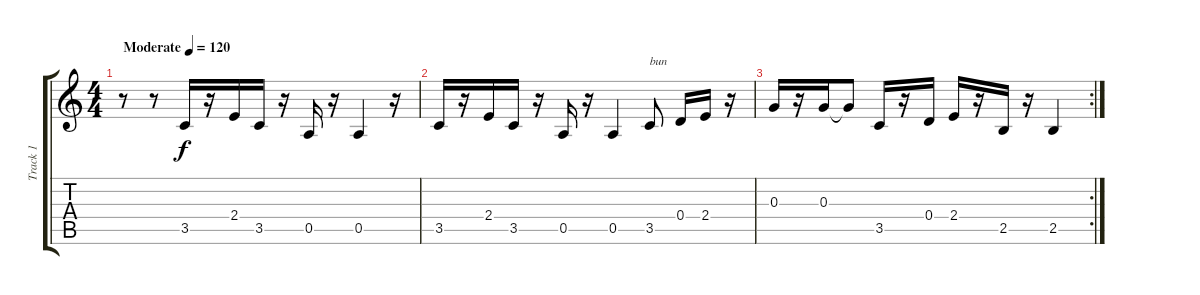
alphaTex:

\track ("Track 1" "Track 1") {instrument acousticguitarsteel}
\staff {score tabs}
\tuning (E4 B3 G3 D3 A2 E2) {hide}
\ts (4 4)
\tempo (120 "Moderate")
\clef g2
\ks c
r.8{dy f instrument acousticguitarsteel} r.8 3.5.16 r.16 2.4.16 3.5.16 r.16 0.5.16 r.16 0.5.4 r.16 |
3.5.16 r.16 2.4.16 3.5.16 r.16 0.5.16 r.16 0.5.4 3.5.8{txt "bun"} 0.4.16 2.4.16 r.16 |
\rc 2
0.3.16 r.16 0.3.16 0.3{t}.8 3.5.16 r.16 0.4.16 2.4.16 r.16 2.5.16 r.16 2.5.4
